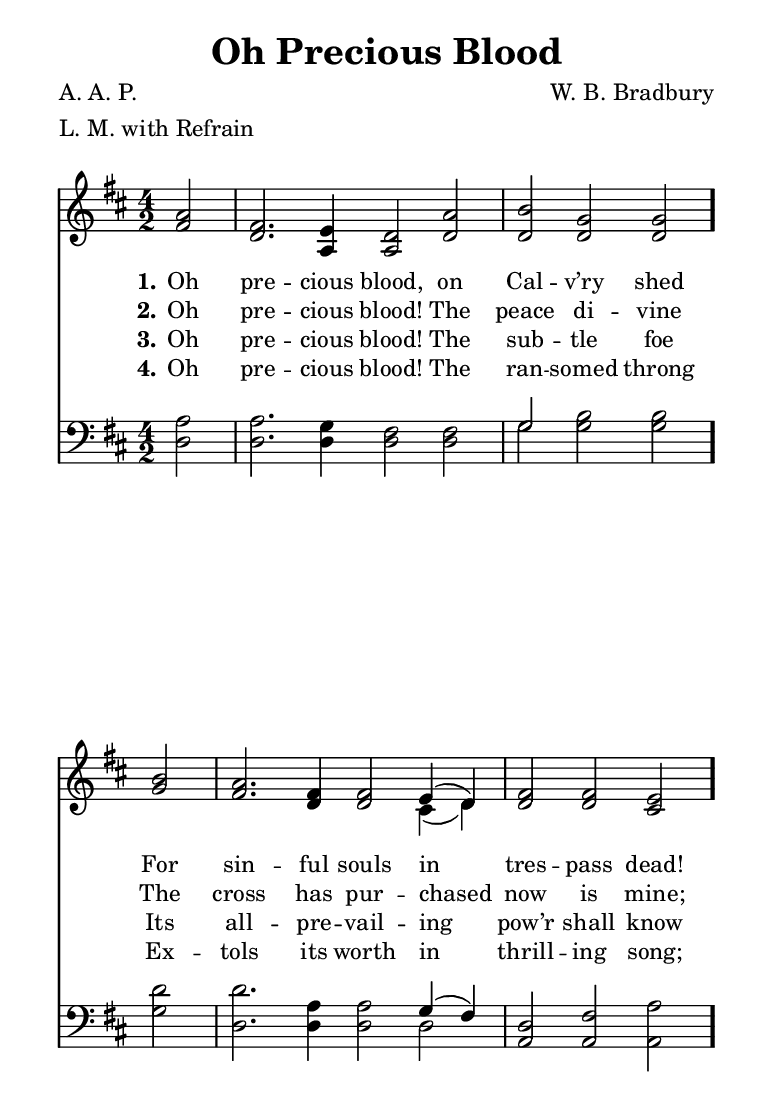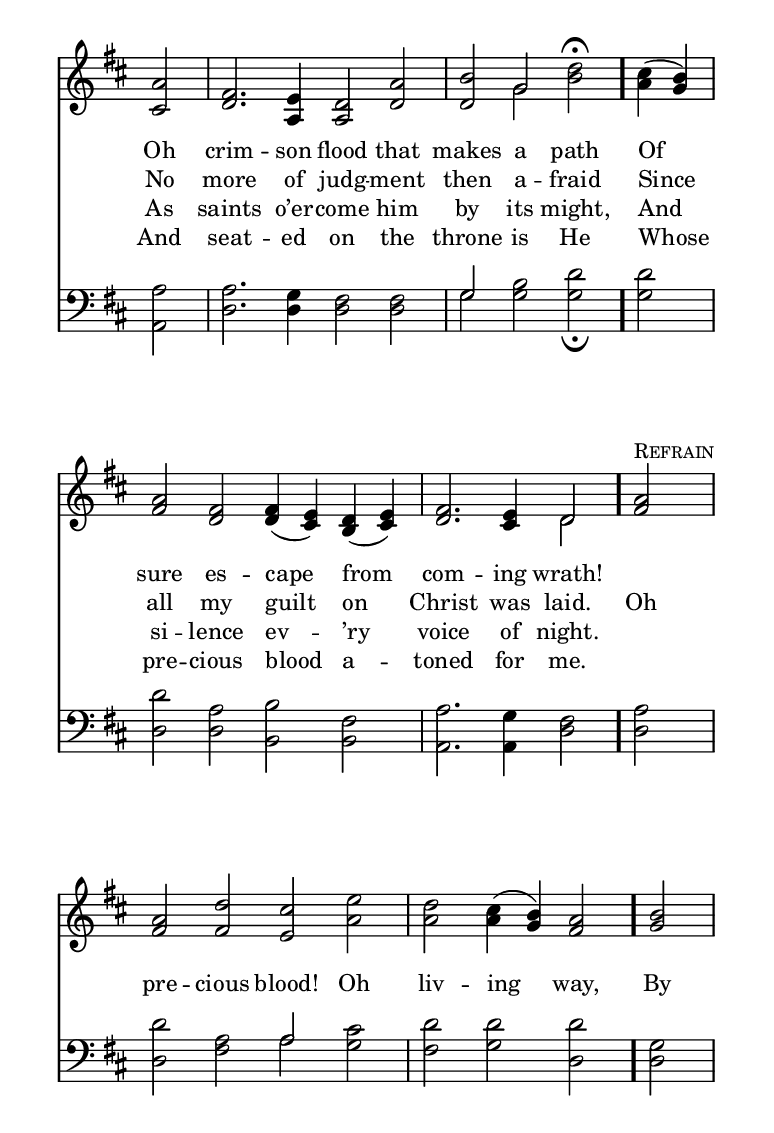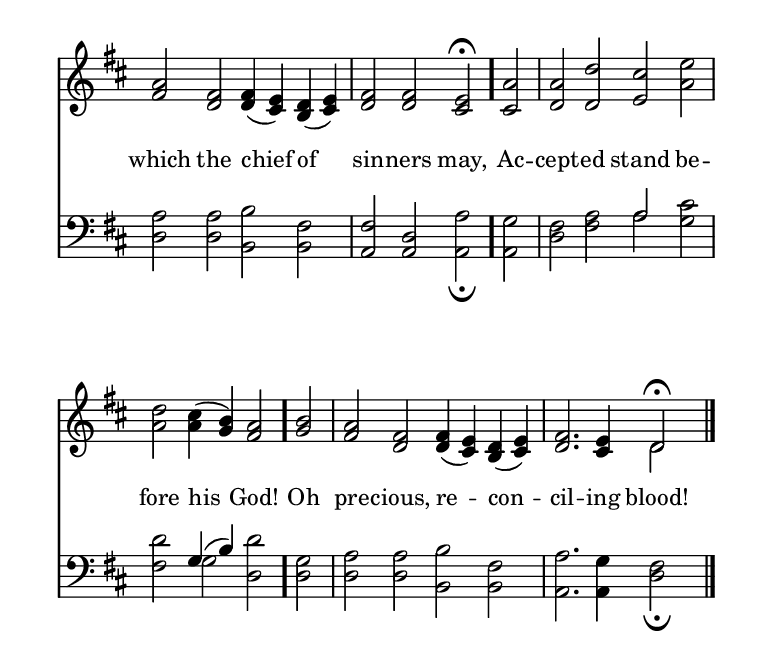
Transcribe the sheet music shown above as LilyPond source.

\include "common/global.ily"
\paper {
  \include "common/paper.ily"
}

\header{
  %gospel
  hymnnumber = "108"
  title = "Oh Precious Blood"
  tunename = "He Leadeth Me"
  meter = "L. M. with Refrain"
  poet = "A. A. P."
  composer = "W. B. Bradbury"
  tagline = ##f
}

% for fermata in MIDI
ta = { \tempo 2=80 }
tb = { \tempo 2=40 }

patternAA = { \ta c2 | c2. c4 c2 c2 | c2 c2 c2 }
patternAB = { \ta c2 | c2. c4 c2 c2 | c2 c2 \tb c2 }

patternBA = { \ta c2 | c2. c4 c2 c4( c4) | c2 c2 c2 }
patternBB = { \ta c2 | c2. c4 c2 c2      | c2 c2 c2 }

patternCA = { \ta c4( c4) | c2 c2 c4( c4) c4( c4) | c2. c4 c2 }
patternCB = { \ta c2      | c2 c2 c2      c2      | c2. c4 c2 }
patternCC = { \ta c2      | c2 c2 c4( c4) c4( c4) | c2. c4 \tb c2 }

patternDA = { \ta c2 | c2 c2 c2 c2 | c2 c4( c4) c2 }
patternDB = { c2 }

patternEA = { \ta c2 | c2 c2 c4( c4) c4( c4) | c2 c2 \tb c2 }

global = {
  \include "common/overrides.ily"
  \override Staff.TimeSignature.style = #'numbered
  \time 4/2 % says 3/2 in the original, but this is inconsistent with the music
  \override Score.MetronomeMark.transparent = ##t % hide all fermata changes too
  \ta
  \key d \major
  \partial 2
  \autoBeamOff
}

notesSoprano = {
\global
\relative c'' {

  \changePitch \patternAA { a | fis e d a' | b g g }
  \changePitch \patternBA { b | a fis fis e( d) | fis fis e }
  \changePitch \patternAB { a | fis e d a' | b g d' \fermata }
  \changePitch \patternCA { cis( b) | a fis fis( e) d( e) | fis e d }

  << s^\markup { \small \caps "Refrain" }
  \changePitch \patternDA { a' | a d cis e | d cis( b) a } >>
  \changePitch \patternEA { b | a fis fis( e) d( e) | fis fis e \fermata }
  \changePitch \patternDA { a | a d cis e | d cis( b) a }
  \changePitch \patternCC { b | a fis fis( e) d( e) | fis e d \fermata }

  \bar "|."

}
}

notesAlto = {
\global
\relative e' {

  \changePitch \patternAA { fis | d a a d | d d d }
  \changePitch \patternBA { g | fis d d cis( d) | d d cis }
  \changePitch \patternAA { cis | d a a d | d g b }
  \changePitch \patternCA { a( g) | fis d d( cis) b( cis) | d cis d }

  \changePitch \patternDA { fis | fis fis e a | a a( g) fis }
  \changePitch \patternEA { g | fis d d( cis) b( cis) d d cis }
  \changePitch \patternDA { cis | d d e a | a a( g) fis }
  \changePitch \patternCC { g | fis d d( cis) b( cis) | d cis d }

}
}

notesTenor = {
\global
\relative a {

  \changePitch \patternAA { a | a g fis fis | g b b }
  \changePitch \patternBA { d | d a a g( fis) | d fis a }
  \changePitch \patternAA { a | a g fis fis | g b d }
  \changePitch \patternCB { d | d a b fis | a g fis }

  \changePitch \patternDB { a | d a a cis | d d d }
  \changePitch \patternDB { g, | a a b fis | fis d a' }
  \changePitch \patternDA { g | fis a a cis | d g,( b) d }
  \changePitch \patternCB { g, a a b fis | a g fis }

}
}

notesBass = {
\global
\relative f {

  \changePitch \patternAA { d | d d d d | g g g }
  \changePitch \patternBB { g | d d d d | a a a }
  \changePitch \patternAA { a | d d d d | g g g_\fermata }
  \changePitch \patternCB { g | d d b b | a a d }

  \changePitch \patternDB { d | d fis a g | fis g d }
  \changePitch \patternDB { d | d d b b | a a a_\fermata }
  \changePitch \patternDB { a | d fis a g | fis g d }
  \changePitch \patternCB { d | d d b b | a a d_\fermata }

}
}

Refrain = \lyricmode {

Oh pre -- cious blood! Oh liv -- ing way, \bar "."
By which the chief of sin -- ners may, \bar "."
Ac -- cept -- ed stand be -- fore his God! \bar "."
Oh pre -- cious, re -- con -- cil -- ing blood! \bar "."

}

wordsA = \lyricmode {
\set stanza = "1."

Oh pre -- cious blood, on Cal -- v’ry shed \bar "."
For sin -- ful souls in tres -- pass dead! \bar "."
Oh crim -- son flood that makes a path \bar "."
Of sure es -- cape from com -- ing wrath! \bar "."

}

wordsB = \lyricmode {
\set stanza = "2."

Oh pre -- cious blood! The peace di -- vine
The cross has pur -- chased now is mine;
No more of judg -- ment then a -- fraid
Since all my guilt on Christ was laid.

\Refrain

}

wordsC = \lyricmode {
\set stanza = "3."

Oh pre -- cious blood! The sub -- tle foe
Its all -- pre -- vail -- ing pow’r shall know
As saints o’er -- come him by its might,
And si -- lence ev -- ’ry voice of night.

}

wordsD = \lyricmode {
\set stanza = "4."

Oh pre -- cious blood! The ran -- somed throng
Ex -- tols its worth in thrill -- ing song;
And seat -- ed on the throne is He
Whose pre -- cious blood a -- toned for me.

}

\score {
  \context ChoirStaff <<
    \context Staff = upper <<
      \set Staff.autoBeaming = ##f
      \set ChoirStaff.systemStartDelimiter = #'SystemStartBar
      \set ChoirStaff.printPartCombineTexts = ##f
      \partcombine #'(2 . 9) \notesSoprano \notesAlto
      \context NullVoice = sopranos { \voiceOne << \notesSoprano >> }
      \context NullVoice = altos { \voiceTwo << \notesAlto >> }
      \context Lyrics = one   \lyricsto sopranos \wordsA
      \context Lyrics = two   \lyricsto sopranos \wordsB
      \context Lyrics = three \lyricsto sopranos \wordsC
      \context Lyrics = four  \lyricsto sopranos \wordsD
      %\context Lyrics = five  \lyricsto sopranos \wordsE
    >>
    \context Staff = men <<
      \set Staff.autoBeaming = ##f
      \clef bass
      \set ChoirStaff.printPartCombineTexts = ##f
      \partcombine #'(2 . 9) \notesTenor \notesBass
      \context NullVoice = tenors { \voiceOne << \notesTenor >> }
      \context NullVoice = basses { \voiceTwo << \notesBass >> }
    >>
  >>
  \layout {
    \include "common/layout.ily"
  }
  \midi{
    \include "common/midi.ily"
  }
}

\version "2.19.49"  % necessary for upgrading to future LilyPond versions.

% vi:set et ts=2 sw=2 ai nocindent syntax=lilypond:
